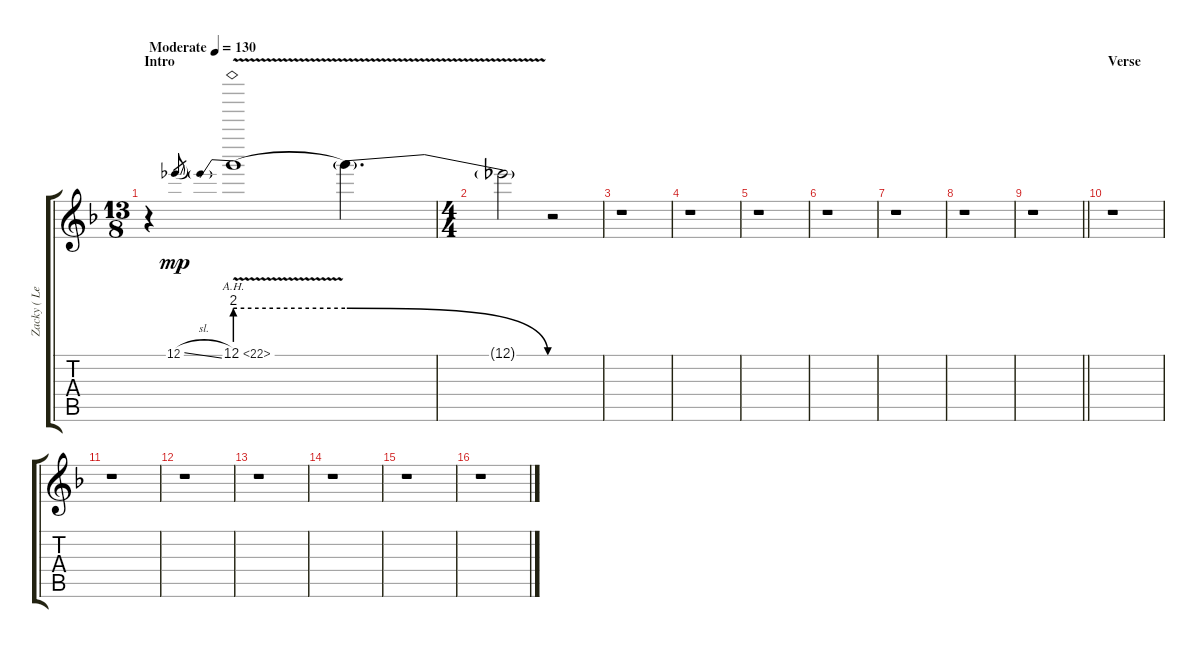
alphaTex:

\track ("Zacky ( Lead Gtr )" "Zacky ( Le") {instrument overdrivenguitar}
\staff {score tabs}
\tuning (Eb4 Bb3 Gb3 Db3 Ab2 Db2) {hide}
\ts (13 8)
\section ("" "Intro")
\tempo (130 "Moderate")
\clef g2
\ks f
r.4{dy mp balance 13 instrument choiraahs} 12.1{sl}.8{gr} 12.1{be (prebend 0 8 60 8) ah 10 v}.1 12.1{be (release 0 8 60 0) v t}.4{d} |
\ts (4 4)
12.1{t}.2 r.2 |
r.1{balance 3 instrument overdrivenguitar} |
r.1 |
r.1 |
r.1 |
r.1 |
r.1 |
\barLineRight lightlight
r.1 |
\section ("" "Verse")
r.1 |
r.1 |
r.1 |
r.1 |
r.1 |
r.1 |
r.1
